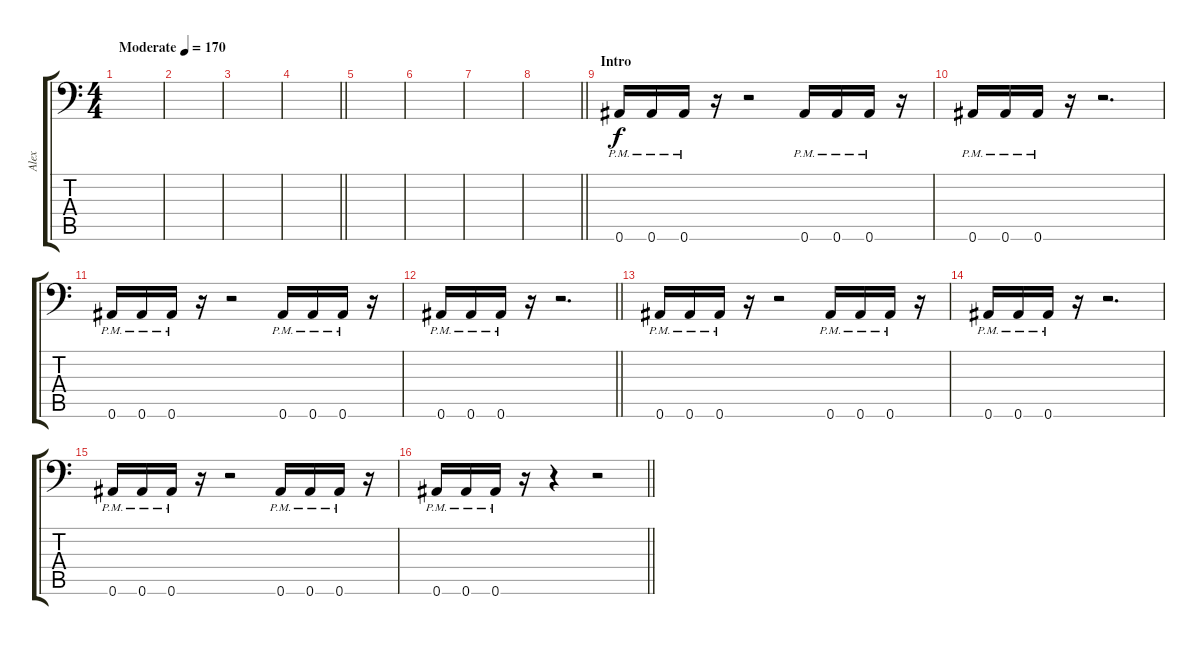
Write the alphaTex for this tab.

\track ("Alex" "Alex") {instrument distortionguitar}
\staff {score tabs}
\tuning (C4 G3 Eb3 Bb2 F2 Bb1) {hide}
\ts (4 4)
\tempo (170 "Moderate")
\clef f4
\ks c
|
|
|
\barLineRight lightlight
|
|
|
|
\barLineRight lightlight
|
\section ("" "Intro")
0.6{pm}.16 0.6{pm}.16 0.6{pm}.16 r.16 r.2 0.6{pm}.16 0.6{pm}.16 0.6{pm}.16 r.16 |
0.6{pm}.16 0.6{pm}.16 0.6{pm}.16 r.16 r.2{d} |
0.6{pm}.16 0.6{pm}.16 0.6{pm}.16 r.16 r.2 0.6{pm}.16 0.6{pm}.16 0.6{pm}.16 r.16 |
\barLineRight lightlight
0.6{pm}.16 0.6{pm}.16 0.6{pm}.16 r.16 r.2{d} |
0.6{pm}.16 0.6{pm}.16 0.6{pm}.16 r.16 r.2 0.6{pm}.16 0.6{pm}.16 0.6{pm}.16 r.16 |
0.6{pm}.16 0.6{pm}.16 0.6{pm}.16 r.16 r.2{d} |
0.6{pm}.16 0.6{pm}.16 0.6{pm}.16 r.16 r.2 0.6{pm}.16 0.6{pm}.16 0.6{pm}.16 r.16 |
\barLineRight lightlight
0.6{pm}.16 0.6{pm}.16 0.6{pm}.16 r.16 r.4 r.2
